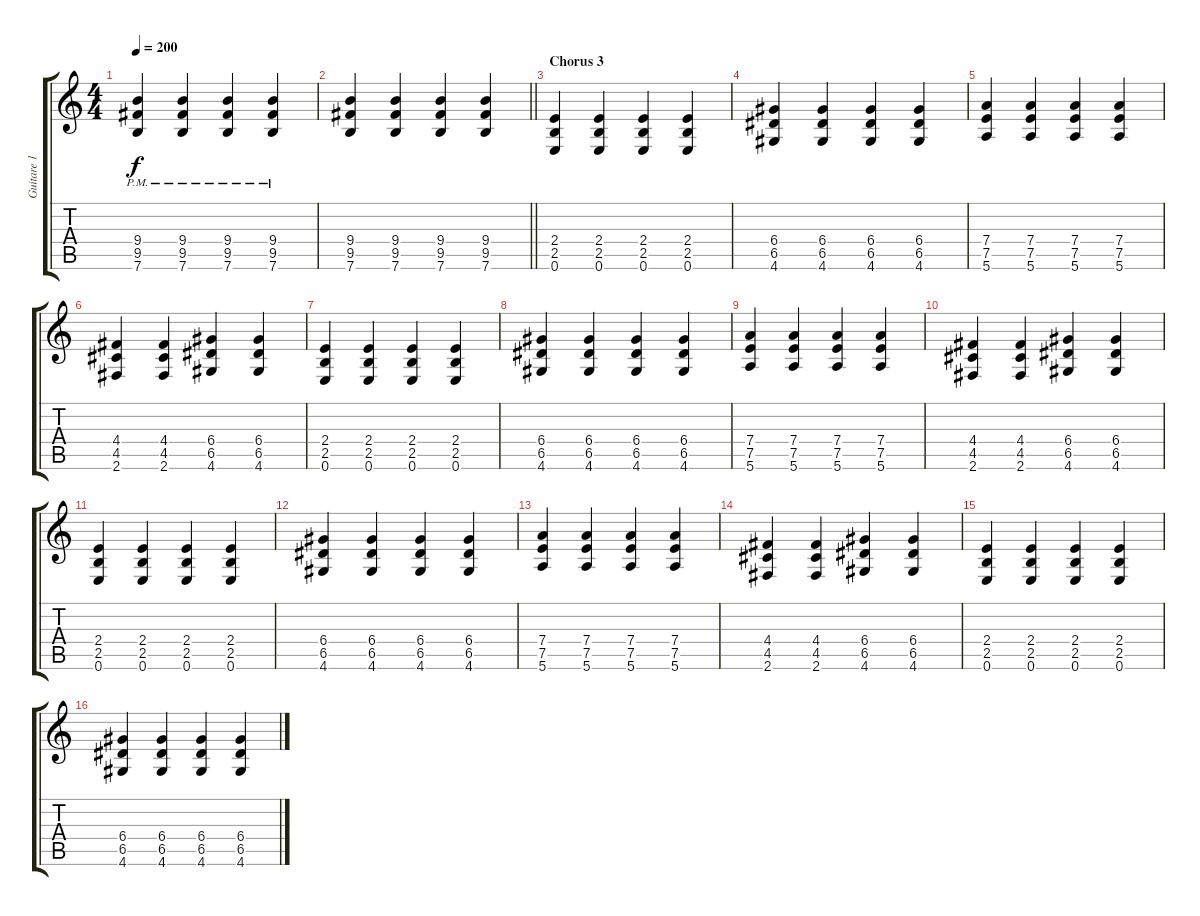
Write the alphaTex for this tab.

\track ("Guitare 1" "Guitare 1") {instrument overdrivenguitar}
\staff {score tabs}
\tuning (E4 B3 G3 D3 A2 E2) {hide}
\ts (4 4)
\tempo 200
\clef g2
\ks c
(9.4{pm} 9.5{pm} 7.6{pm}).4{dy f} (9.4{pm} 9.5{pm} 7.6{pm}).4 (9.4{pm} 9.5{pm} 7.6{pm}).4 (9.4{pm} 9.5{pm} 7.6{pm}).4 |
\barLineRight lightlight
(9.4 9.5 7.6).4 (9.4 9.5 7.6).4 (9.4 9.5 7.6).4 (9.4 9.5 7.6).4 |
\section ("" "Chorus 3")
(2.4 2.5 0.6).4 (2.4 2.5 0.6).4 (2.4 2.5 0.6).4 (2.4 2.5 0.6).4 |
(6.4 6.5 4.6).4 (6.4 6.5 4.6).4 (6.4 6.5 4.6).4 (6.4 6.5 4.6).4 |
(7.4 7.5 5.6).4 (7.4 7.5 5.6).4 (7.4 7.5 5.6).4 (7.4 7.5 5.6).4 |
(4.4 4.5 2.6).4 (4.4 4.5 2.6).4 (6.4 6.5 4.6).4 (6.4 6.5 4.6).4 |
(2.4 2.5 0.6).4 (2.4 2.5 0.6).4 (2.4 2.5 0.6).4 (2.4 2.5 0.6).4 |
(6.4 6.5 4.6).4 (6.4 6.5 4.6).4 (6.4 6.5 4.6).4 (6.4 6.5 4.6).4 |
(7.4 7.5 5.6).4 (7.4 7.5 5.6).4 (7.4 7.5 5.6).4 (7.4 7.5 5.6).4 |
(4.4 4.5 2.6).4 (4.4 4.5 2.6).4 (6.4 6.5 4.6).4 (6.4 6.5 4.6).4 |
(2.4 2.5 0.6).4 (2.4 2.5 0.6).4 (2.4 2.5 0.6).4 (2.4 2.5 0.6).4 |
(6.4 6.5 4.6).4 (6.4 6.5 4.6).4 (6.4 6.5 4.6).4 (6.4 6.5 4.6).4 |
(7.4 7.5 5.6).4 (7.4 7.5 5.6).4 (7.4 7.5 5.6).4 (7.4 7.5 5.6).4 |
(4.4 4.5 2.6).4 (4.4 4.5 2.6).4 (6.4 6.5 4.6).4 (6.4 6.5 4.6).4 |
(2.4 2.5 0.6).4 (2.4 2.5 0.6).4 (2.4 2.5 0.6).4 (2.4 2.5 0.6).4 |
(6.4 6.5 4.6).4 (6.4 6.5 4.6).4 (6.4 6.5 4.6).4 (6.4 6.5 4.6).4
